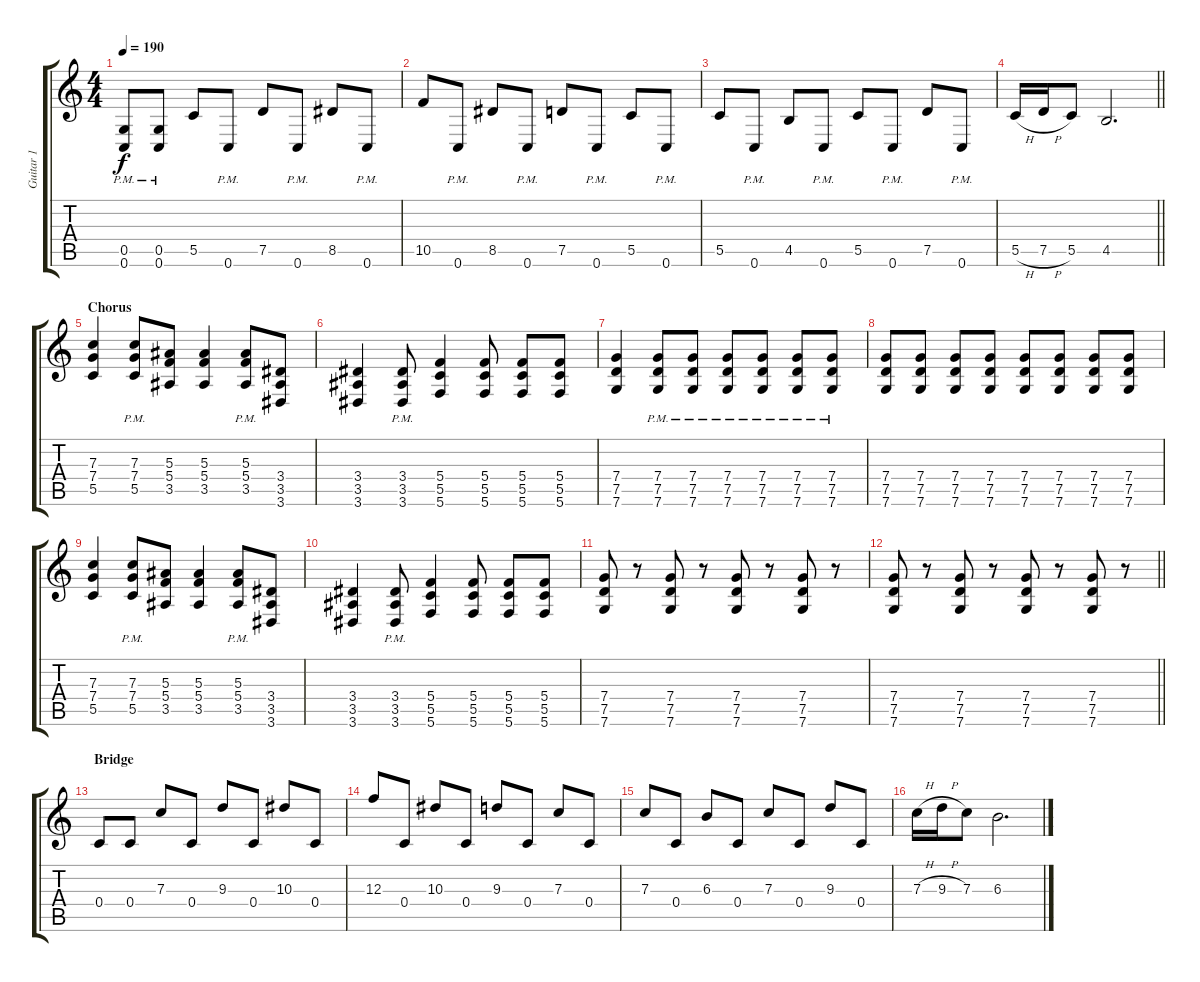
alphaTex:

\track ("Guitar 1" "Guitar 1") {instrument distortionguitar}
\staff {score tabs}
\tuning (D4 A3 F3 C3 G2 C2) {hide}
\ts (4 4)
\tempo 190
\clef g2
\ks c
(0.5{pm} 0.6{pm}).8{dy f} (0.5{pm} 0.6{pm}).8 5.5.8 0.6{pm}.8 7.5.8 0.6{pm}.8 8.5.8 0.6{pm}.8 |
10.5.8 0.6{pm}.8 8.5.8 0.6{pm}.8 7.5.8 0.6{pm}.8 5.5.8 0.6{pm}.8 |
5.5.8 0.6{pm}.8 4.5.8 0.6{pm}.8 5.5.8 0.6{pm}.8 7.5.8 0.6{pm}.8 |
\barLineRight lightlight
5.5{h}.16 7.5{h}.16 5.5.8 4.5.2{d} |
\section ("" "Chorus")
(7.3 7.4 5.5).4 (7.3{pm} 7.4{pm} 5.5{pm}).8 (5.3 5.4 3.5).8 (5.3 5.4 3.5).4 (5.3{pm} 5.4{pm} 3.5{pm}).8 (3.4 3.5 3.6).8 |
(3.4 3.5 3.6).4 (3.4{pm} 3.5{pm} 3.6{pm}).8 (5.4 5.5 5.6).4 (5.4 5.5 5.6).8 (5.4 5.5 5.6).8 (5.4 5.5 5.6).8 |
(7.4 7.5 7.6).4 (7.4{pm} 7.5{pm} 7.6{pm}).8 (7.4{pm} 7.5{pm} 7.6{pm}).8 (7.4{pm} 7.5{pm} 7.6{pm}).8 (7.4{pm} 7.5{pm} 7.6{pm}).8 (7.4{pm} 7.5{pm} 7.6{pm}).8 (7.4{pm} 7.5{pm} 7.6{pm}).8 |
(7.4 7.5 7.6).8 (7.4 7.5 7.6).8 (7.4 7.5 7.6).8 (7.4 7.5 7.6).8 (7.4 7.5 7.6).8 (7.4 7.5 7.6).8 (7.4 7.5 7.6).8 (7.4 7.5 7.6).8 |
(7.3 7.4 5.5).4 (7.3{pm} 7.4{pm} 5.5{pm}).8 (5.3 5.4 3.5).8 (5.3 5.4 3.5).4 (5.3{pm} 5.4{pm} 3.5{pm}).8 (3.4 3.5 3.6).8 |
(3.4 3.5 3.6).4 (3.4{pm} 3.5{pm} 3.6{pm}).8 (5.4 5.5 5.6).4 (5.4 5.5 5.6).8 (5.4 5.5 5.6).8 (5.4 5.5 5.6).8 |
(7.4 7.5 7.6).8 r.8 (7.4 7.5 7.6).8 r.8 (7.4 7.5 7.6).8 r.8 (7.4 7.5 7.6).8 r.8 |
\barLineRight lightlight
(7.4 7.5 7.6).8 r.8 (7.4 7.5 7.6).8 r.8 (7.4 7.5 7.6).8 r.8 (7.4 7.5 7.6).8 r.8 |
\section ("" "Bridge")
0.4.8{balance 8 instrument electricguitarclean} 0.4.8 7.3.8 0.4.8 9.3.8 0.4.8 10.3.8 0.4.8 |
12.3.8 0.4.8 10.3.8 0.4.8 9.3.8 0.4.8 7.3.8 0.4.8 |
7.3.8 0.4.8 6.3.8 0.4.8 7.3.8 0.4.8 9.3.8 0.4.8 |
7.3{h}.16 9.3{h}.16 7.3.8 6.3.2{d}
